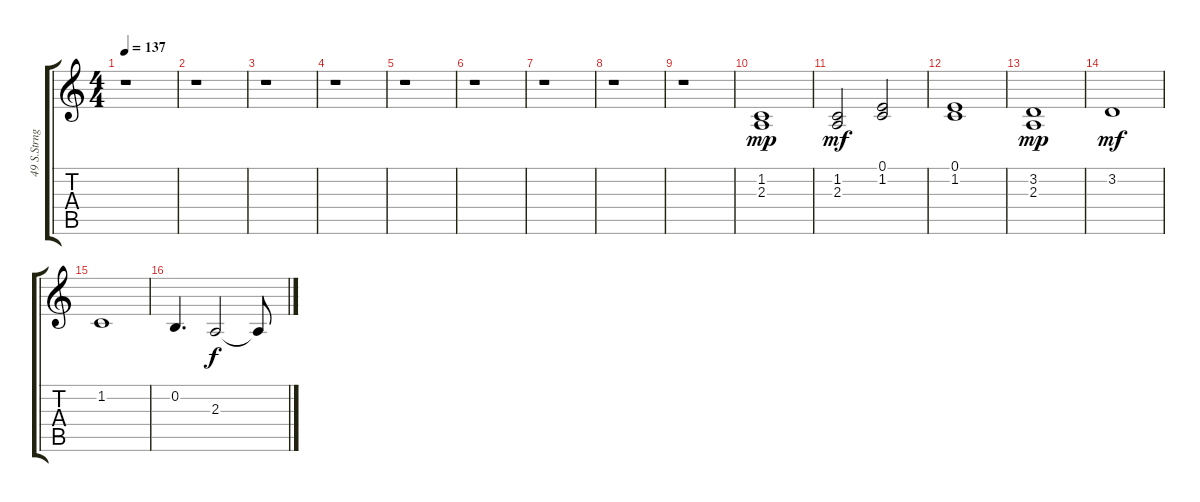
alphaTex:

\track ("49 S.Strngs" "49 S.Strng") {instrument stringensemble1}
\staff {score tabs}
\tuning (E4 B3 G3 D3 A2 E2) {hide}
\ts (4 4)
\tempo 137
\clef g2
\ks c
r.1{dy mf} |
r.1 |
r.1 |
r.1 |
r.1 |
r.1 |
r.1 |
r.1 |
r.1 |
(1.2 2.3).1{dy mp} |
(1.2 2.3).2{dy mf} (0.1 1.2).2 |
(0.1 1.2).1 |
(3.2 2.3).1{dy mp} |
3.2.1{dy mf} |
1.2.1 |
0.2.4{d} 2.3.2{dy f} 2.3{t}.8
